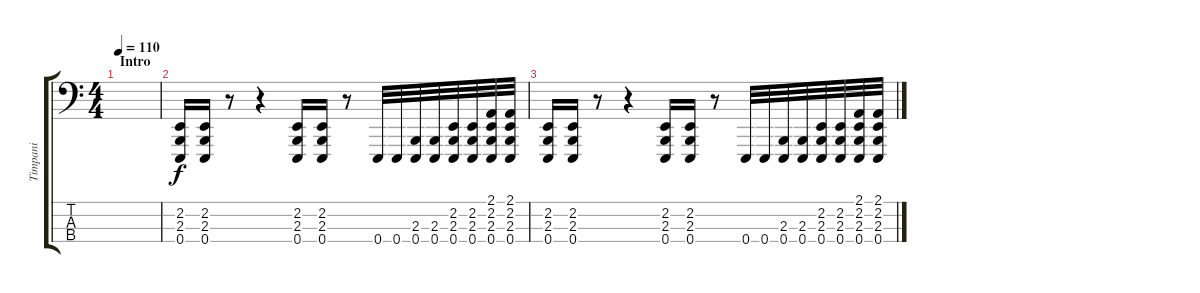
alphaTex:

\track ("Timpani" "Timpani") {instrument timpani}
\staff {score tabs}
\tuning (G2 D2 A1 E1) {hide}
\ts (4 4)
\section ("" "Intro")
\tempo 110
\clef f4
\ks c
|
(2.2 2.3 0.4).16 (2.2 2.3 0.4).16 r.8 r.4 (2.2 2.3 0.4).16 (2.2 2.3 0.4).16 r.8 0.4.32 0.4.32 (2.3 0.4).32 (2.3 0.4).32 (2.2 2.3 0.4).32 (2.2 2.3 0.4).32 (2.1 2.2 2.3 0.4).32 (2.1 2.2 2.3 0.4).32 |
(2.2 2.3 0.4).16 (2.2 2.3 0.4).16 r.8 r.4 (2.2 2.3 0.4).16 (2.2 2.3 0.4).16 r.8 0.4.32 0.4.32 (2.3 0.4).32 (2.3 0.4).32 (2.2 2.3 0.4).32 (2.2 2.3 0.4).32 (2.1 2.2 2.3 0.4).32 (2.1 2.2 2.3 0.4).32
